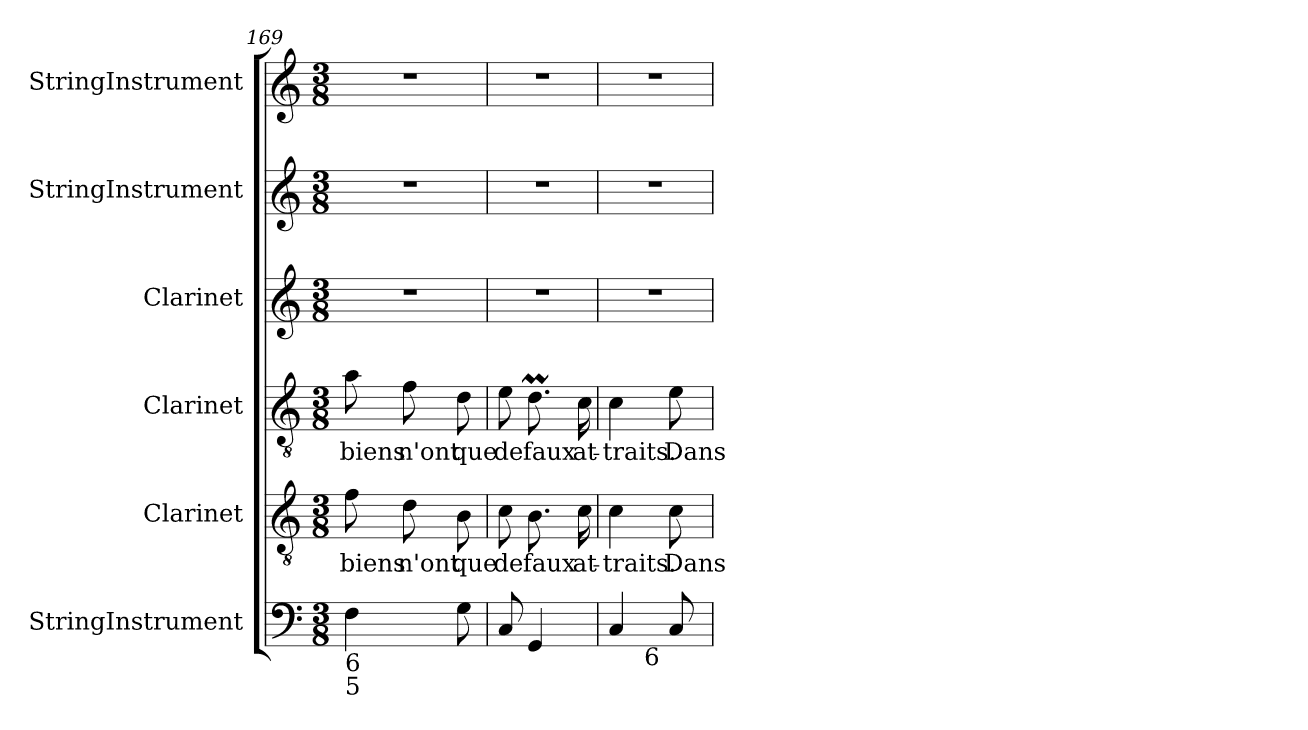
**kern	**kern	**text	**kern	**text	**kern	**kern	**kern
*part6	*part5	*part5	*part4	*part4	*part3	*part2	*part1
*staff6	*staff5	*staff5	*staff4	*staff4	*staff3	*staff2	*staff1
*I"StringInstrument	*I"Clarinet	*	*I"Clarinet	*	*I"Clarinet	*I"StringInstrument	*I"StringInstrument
*I'Str	*I'Cl	*	*I'Cl	*	*I'Cl	*I'Str	*I'Str
*clefF4	*clefGv2	*	*clefGv2	*	*clefG2	*clefG2	*clefG2
*	*ITrd1c2	*	*ITrd1c2	*	*ITrd1c2	*	*
*k[]	*k[b-e-]	*	*k[b-e-]	*	*k[b-e-]	*k[]	*k[]
*C:	*B-:	*	*B-:	*	*B-:	*C:	*C:
*M3/8	*M3/8	*	*M3/8	*	*M3/8	*M3/8	*M3/8
=169	=169	=169	=169	=169	=169	=169	=169
!LO:TX:b:t=6\n5	!	!	!	!	!	!	!
4F\	8e-\	biens	8g\	biens	4.r	4.r	4.r
.	8c\	n'ont	8e-\	n'ont	.	.	.
8G\	8A\	que	8c\	que	.	.	.
!!LO:PB:g=z
=170	=170	=170	=170	=170	=170	=170	=170
8C/	8B-\	de	8d\	de	4.r	4.r	4.r
4GG/	8.A\	faux	8.cM\	faux	.	.	.
.	16B-\	at-	16B-\	at-	.	.	.
=171	=171	=171	=171	=171	=171	=171	=171
*^	*	*	*	*	*	*	*
4C/	8ryy	4B-\	-traits.	4B-\	-traits.	4.r	4.r	4.r
.	64ryy	.	.	.	.	.	.	.
!	!LO:TX:b:t=6	!	!	!	!	!	!	!
.	8...ryy	.	.	.	.	.	.	.
8C/	.	8B-\	Dans	8d\	Dans	.	.	.
*v	*v	*	*	*	*	*	*	*
=	=	=	=	=	=	=	=
*-	*-	*-	*-	*-	*-	*-	*-
